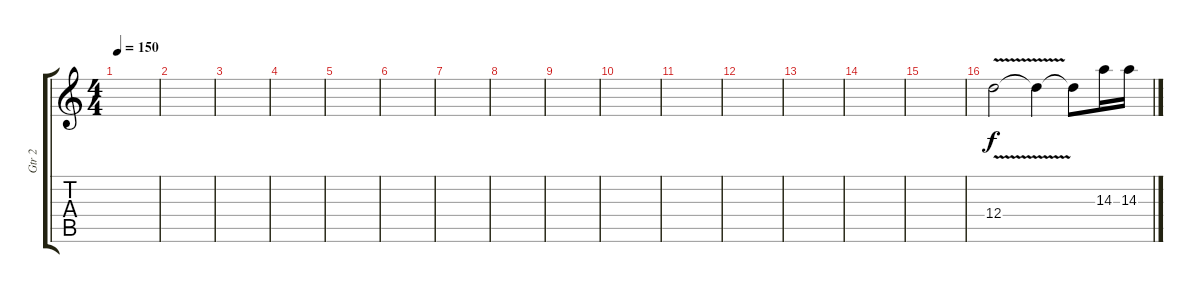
\track ("Gtr 2" "Gtr 2") {instrument acousticguitarsteel}
\staff {score tabs}
\tuning (E4 B3 G3 D3 A2 E2) {hide}
\ts (4 4)
\tempo 150
\clef g2
\ks c
|
|
|
|
|
|
|
|
|
|
|
|
|
|
|
12.4{v}.2{volume 16 instrument distortionguitar} 12.4{t}.4 12.4{t}.8 14.3.16 14.3.16
